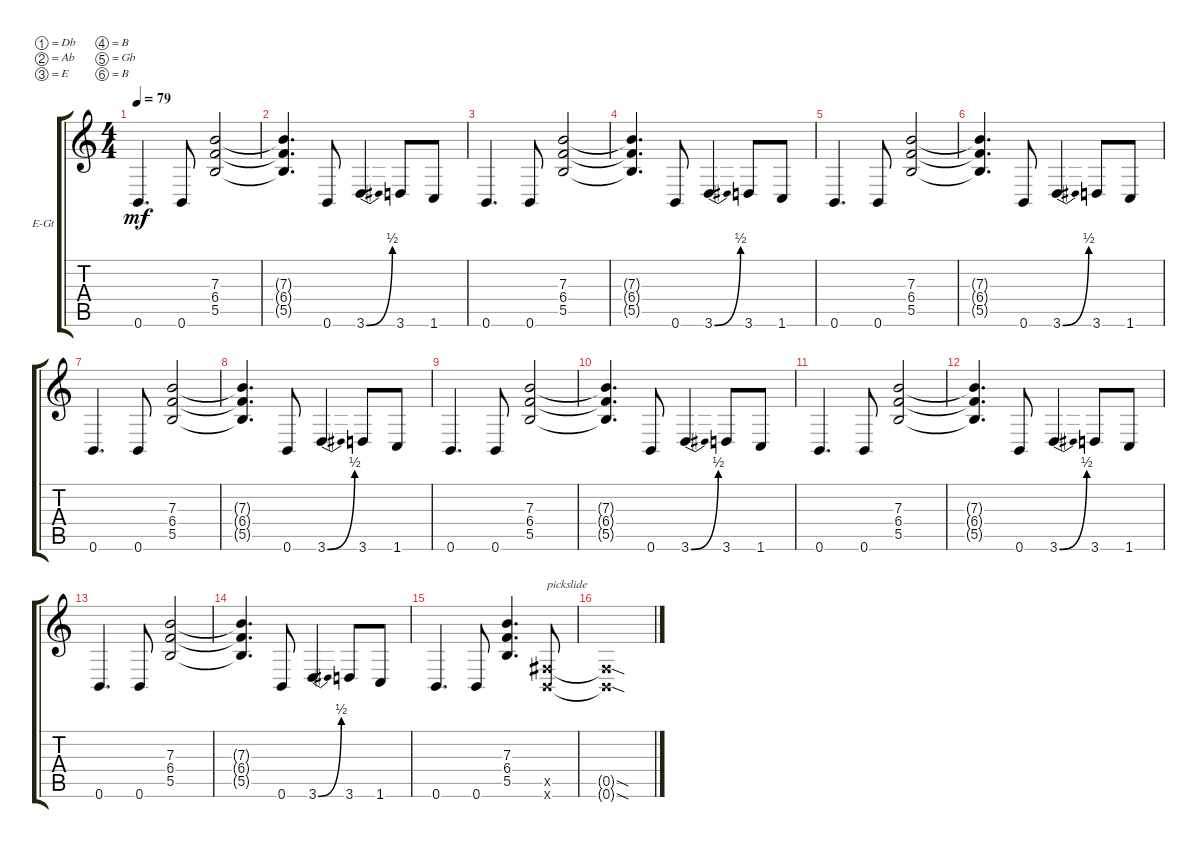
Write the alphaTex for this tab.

\bracketExtendMode groupsimilarinstruments
\firstSystemTrackNameOrientation horizontal
\otherSystemsTrackNameOrientation horizontal
\track ("Robb Flynn" "E-Gt") {instrument distortionguitar}
\staff {score tabs}
\tuning (Db4 Ab3 E3 B2 Gb2 B1)
\ts (4 4)
\tempo 79
\clef g2
\ks c
0.6.4{d dy mf} 0.6.8 (7.3 6.4 5.5).2 |
(7.3{t} 6.4{t} 5.5{t}).4{d} 0.6.8 3.6{be (bend 0 0 60 2)}.4 3.6.8 1.6.8 |
0.6.4{d} 0.6.8 (7.3 6.4 5.5).2 |
(7.3{t} 6.4{t} 5.5{t}).4{d} 0.6.8 3.6{be (bend 0 0 60 2)}.4 3.6.8 1.6.8 |
0.6.4{d} 0.6.8 (7.3 6.4 5.5).2 |
(7.3{t} 6.4{t} 5.5{t}).4{d} 0.6.8 3.6{be (bend 0 0 60 2)}.4 3.6.8 1.6.8 |
0.6.4{d} 0.6.8 (7.3 6.4 5.5).2 |
(7.3{t} 6.4{t} 5.5{t}).4{d} 0.6.8 3.6{be (bend 0 0 60 2)}.4 3.6.8 1.6.8 |
0.6.4{d} 0.6.8 (7.3 6.4 5.5).2 |
(7.3{t} 6.4{t} 5.5{t}).4{d} 0.6.8 3.6{be (bend 0 0 60 2)}.4 3.6.8 1.6.8 |
0.6.4{d} 0.6.8 (7.3 6.4 5.5).2 |
(7.3{t} 6.4{t} 5.5{t}).4{d} 0.6.8 3.6{be (bend 0 0 60 2)}.4 3.6.8 1.6.8 |
0.6.4{d} 0.6.8 (7.3 6.4 5.5).2 |
(7.3{t} 6.4{t} 5.5{t}).4{d} 0.6.8 3.6{be (bend 0 0 60 2)}.4 3.6.8 1.6.8 |
0.6.4{d} 0.6.8 (7.3 6.4 5.5).4{d} (0.6{x} 0.5{x}).8{txt "pickslide"} |
(0.5{sod x t} 0.6{sod x t}).1
